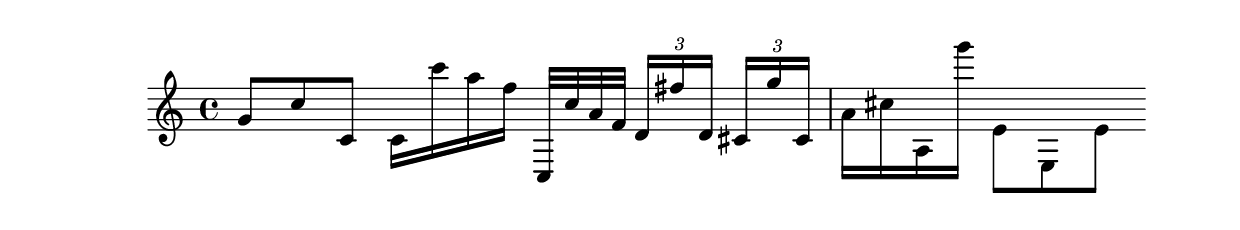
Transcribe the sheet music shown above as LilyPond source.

\version "1.7.6"
\header{
texidoc="
Beams should behave reasonably well, even under extreme circumstances.
Stems may be short, but noteheads should never touch the beam.  Note that
under normal circumstances, these beams would get knees here
Beam.auto-knee-gap was set to false.
"
}

extreme = \notes\relative c'' {
  \stemBoth
  [g8 c c,]
  [c16 c'' a f]
  \stemUp 
  [c,,32 c'' a f]

  %%%%%%%
  \stemBoth
  \times 2/3{[d16 fis' d,]} \times 2/3{[cis g'' cis,,]}
  a'16 cis a, g''' % Used to give a nice beam directed upwards.
  \stemBoth

  \transpose c c {
	  \stemDown [e'8 e e']
      }
}

\score {
  {
    % If we want to test extreme beams,
    % we should not have them auto-kneed
    \property Voice.Beam \override #'auto-knee-gap = ##f
    \extreme


    %% what does this test? --hwn
%{
    \property Voice.Beam \override #'slope-limit = #1000
    \extreme
    %}
  }
  \paper{
%    raggedright = ##t
    linewidth = -1
  }
}
%% new-chords-done %%